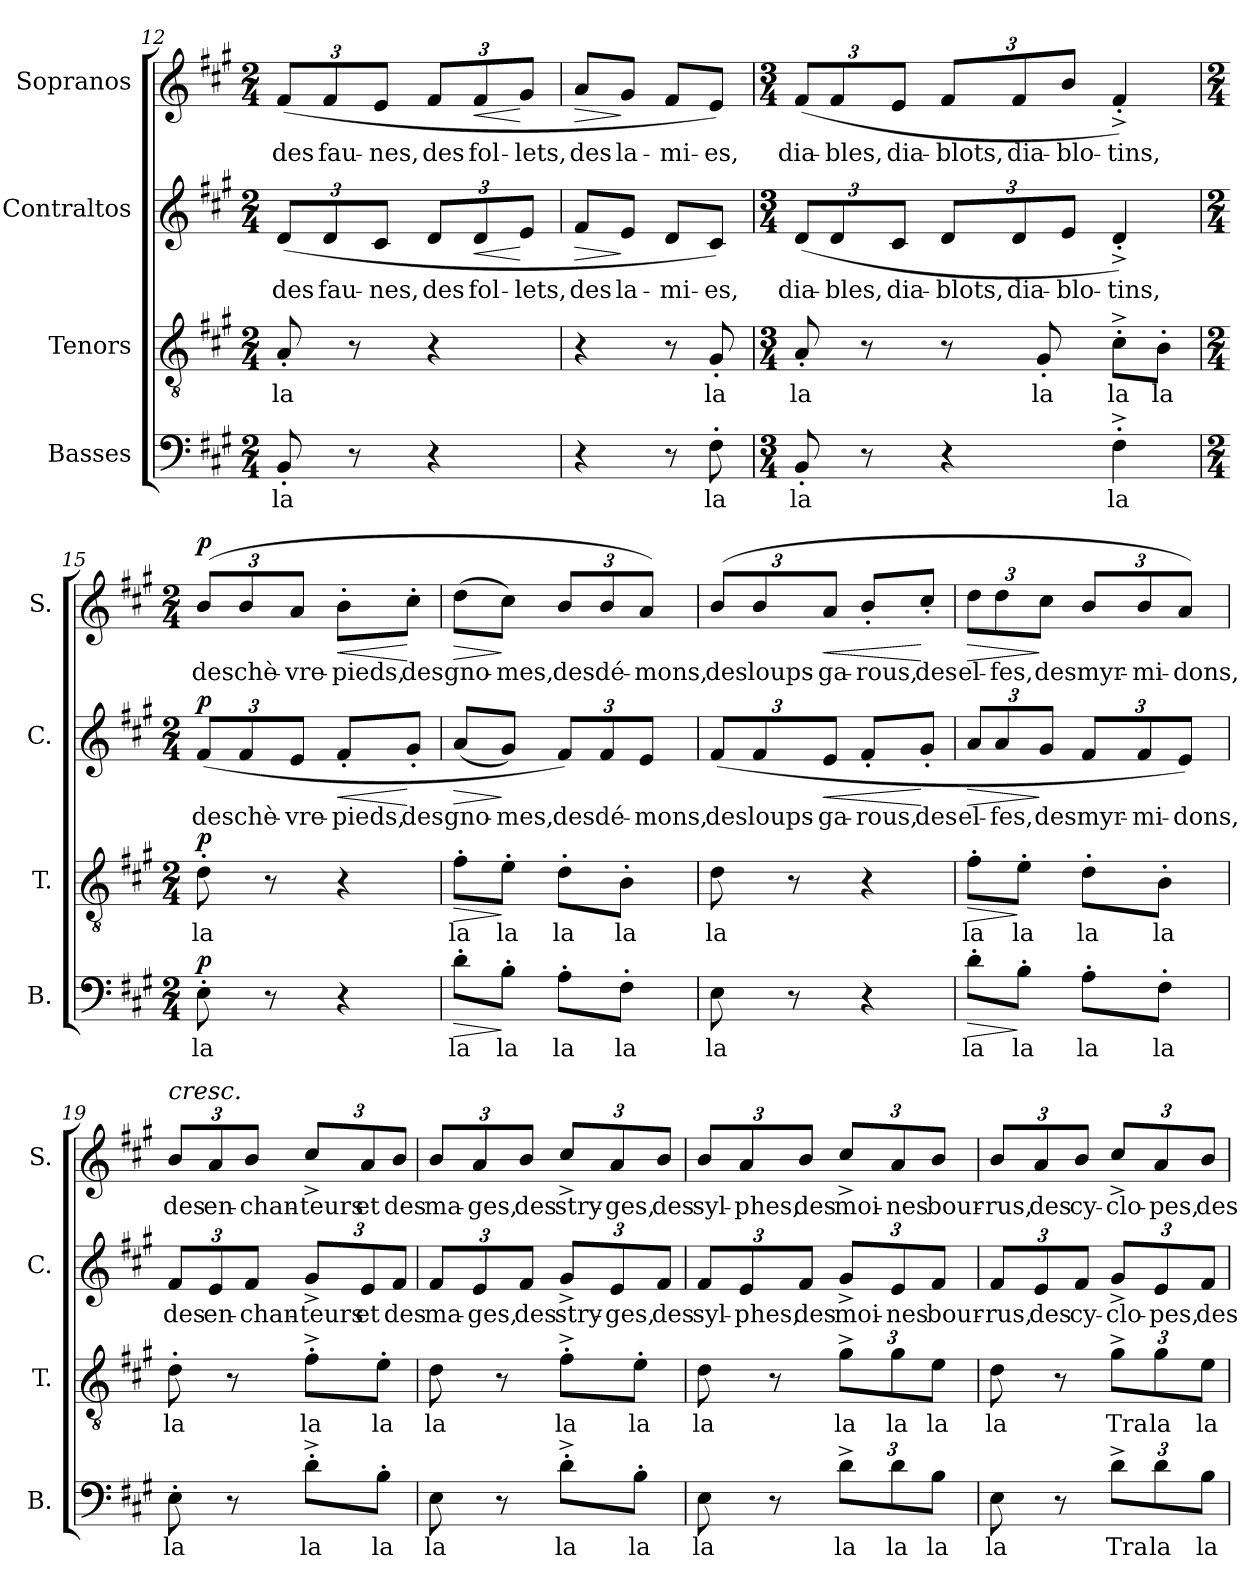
**kern	**text	**dynam	**kern	**text	**dynam	**kern	**text	**dynam	**kern	**text	**dynam
*part4	*part4	*part4	*part3	*part3	*part3	*part2	*part2	*part2	*part1	*part1	*part1
*staff4	*staff4	*staff4	*staff3	*staff3	*staff3	*staff2	*staff2	*staff2	*staff1	*staff1	*staff1
*I"Basses	*	*	*I"Tenors	*	*	*I"Contraltos	*	*	*I"Sopranos	*	*
*I'B.	*	*	*I'T.	*	*	*I'C.	*	*	*I'S.	*	*
!!LO:PB:g=z
*clefF4	*	*	*clefGv2	*	*	*clefG2	*	*	*clefG2	*	*
*	*	*	*ITrd7c12	*	*	*	*	*	*	*	*
*k[f#c#g#]	*	*	*k[f#c#g#]	*	*	*k[f#c#g#]	*	*	*k[f#c#g#]	*	*
*A:	*	*	*A:	*	*	*A:	*	*	*A:	*	*
*M2/4	*	*	*M2/4	*	*	*M2/4	*	*	*M2/4	*	*
=12	=12	=12	=12	=12	=12	=12	=12	=12	=12	=12	=12
!	!LO:LY:b	!	!	!LO:LY:b	!	!	!	!	!	!	!
*	*	*	*	*	*	*Xbrackettup	*	*	*	*	*
!	!	!	!	!	!	!	!LO:LY:b	!	!	!	!
*	*	*	*	*	*	*	*	*	*Xbrackettup	*	*
!	!	!	!	!	!	!	!	!	!	!LO:LY:b	!
8BB'/	la	.	8AA'/	la	.	(>12d/L	des	.	(>12f#/L	des	.
!	!	!	!	!	!	!	!LO:LY:b	!	!	!LO:LY:b	!
.	.	.	.	.	.	12d/	fau-	.	12f#/	fau-	.
8r	.	.	8r	.	.	.	.	.	.	.	.
!	!	!	!	!	!	!	!LO:LY:b	!	!	!LO:LY:b	!
.	.	.	.	.	.	12c#/J	-nes,	.	12e/J	-nes,	.
!	!	!	!	!	!	!	!LO:LY:b	!	!	!LO:LY:b	!
4r	.	.	4r	.	.	12d/L	des	.	12f#/L	des	.
!	!	!	!	!	!	!	!LO:LY:b	!LO:HP:b	!	!LO:LY:b	!LO:HP:b
.	.	.	.	.	.	12d/	fol-	<	12f#/	fol-	<
!	!	!	!	!	!	!	!LO:LY:b	!	!	!LO:LY:b	!
.	.	.	.	.	.	12e/J	-lets,	[	12g#/J	-lets,	[
=13	=13	=13	=13	=13	=13	=13	=13	=13	=13	=13	=13
!	!	!	!	!	!	!	!LO:LY:b	!LO:HP:b	!	!LO:LY:b	!LO:HP:b
4r	.	.	4r	.	.	8f#/L	des	>	8a/L	des	>
!	!	!	!	!	!	!	!LO:LY:b	!	!	!LO:LY:b	!
.	.	.	.	.	.	8e/J	la-	]	8g#/J	la-	]
!	!	!	!	!	!	!	!LO:LY:b	!	!	!LO:LY:b	!
8r	.	.	8r	.	.	8d/L	-mi-	.	8f#/L	-mi-	.
!	!LO:LY:b	!	!	!LO:LY:b	!	!	!LO:LY:b	!	!	!LO:LY:b	!
8F#'\	la	.	8GG#'/	la	.	8c#/J)	-es,	.	8e/J)	-es,	.
=14	=14	=14	=14	=14	=14	=14	=14	=14	=14	=14	=14
*M3/4	*	*	*M3/4	*	*	*M3/4	*	*	*M3/4	*	*
!	!LO:LY:b	!	!	!LO:LY:b	!	!	!LO:LY:b	!	!	!LO:LY:b	!
8BB'/	la	.	8AA'/	la	.	(<12d/L	dia-	.	(<12f#/L	dia-	.
!	!	!	!	!	!	!	!LO:LY:b	!	!	!LO:LY:b	!
.	.	.	.	.	.	12d/	-bles,	.	12f#/	-bles,	.
8r	.	.	8r	.	.	.	.	.	.	.	.
!	!	!	!	!	!	!	!LO:LY:b	!	!	!LO:LY:b	!
.	.	.	.	.	.	12c#/J	dia-	.	12e/J	dia-	.
!	!	!	!	!	!	!	!LO:LY:b	!	!	!LO:LY:b	!
4r	.	.	8r	.	.	12d/L	-blots,	.	12f#/L	-blots,	.
!	!	!	!	!	!	!	!LO:LY:b	!	!	!LO:LY:b	!
.	.	.	.	.	.	12d/	dia-	.	12f#/	dia-	.
!	!	!	!	!LO:LY:b	!	!	!	!	!	!	!
.	.	.	8GG#'/	la	.	.	.	.	.	.	.
!	!	!	!	!	!	!	!LO:LY:b	!	!	!LO:LY:b	!
.	.	.	.	.	.	12e/J	-blo-	.	12b/J	-blo-	.
!	!LO:LY:b	!	!	!LO:LY:b	!	!	!LO:LY:b	!	!	!LO:LY:b	!
4F#'^\	la	.	8C#'^\L	la	.	4d'^/)	-tins,	.	4f#'^/)	-tins,	.
!	!	!	!	!LO:LY:b	!	!	!	!	!	!	!
.	.	.	8BB'\J	la	.	.	.	.	.	.	.
!!LO:LB:g=z
=15	=15	=15	=15	=15	=15	=15	=15	=15	=15	=15	=15
*M2/4	*	*	*M2/4	*	*	*M2/4	*	*	*M2/4	*	*
!	!LO:LY:b	!LO:DY:b	!	!LO:LY:b	!LO:DY:b	!	!LO:LY:b	!LO:DY:b	!	!LO:LY:b	!LO:DY:b
8E'\	la	p	8D'\	la	p	(>12f#/L	des	p	(>12b/L	des	p
!	!	!	!	!	!	!	!LO:LY:b	!	!	!LO:LY:b	!
.	.	.	.	.	.	12f#/	chè-	.	12b/	chè-	.
8r	.	.	8r	.	.	.	.	.	.	.	.
!	!	!	!	!	!	!	!LO:LY:b	!	!	!LO:LY:b	!
.	.	.	.	.	.	12e/J	-vre-	.	12a/J	-vre-	.
!	!	!	!	!	!	!	!LO:LY:b	!LO:HP:b	!	!LO:LY:b	!LO:HP:b
4r	.	.	4r	.	.	8f#'/L	-pieds,	<	8b'\L	-pieds,	<
!	!	!	!	!	!	!	!LO:LY:b	!	!	!LO:LY:b	!
.	.	.	.	.	.	8g#'/J	des	[	8cc#'\J	des	[
=16	=16	=16	=16	=16	=16	=16	=16	=16	=16	=16	=16
!	!LO:LY:b	!LO:HP:b	!	!LO:LY:b	!LO:HP:b	!	!LO:LY:b	!LO:HP:b	!	!LO:LY:b	!LO:HP:b
8d'\L	la	>	8F#'\L	la	>	(<8a/L	gno-	>	(>8dd\L	gno-	>
!	!LO:LY:b	!	!	!LO:LY:b	!	!	!LO:LY:b	!	!	!LO:LY:b	!
8B'\J	la	]	8E'\J	la	]	8g#/J)	-mes,	]	8cc#\J)	-mes,	]
!	!LO:LY:b	!	!	!LO:LY:b	!	!	!LO:LY:b	!	!	!LO:LY:b	!
8A'\L	la	.	8D'\L	la	.	12f#/L)	des	.	12b/L	des	.
!	!	!	!	!	!	!	!LO:LY:b	!	!	!LO:LY:b	!
.	.	.	.	.	.	12f#/	dé-	.	12b/	dé-	.
!	!LO:LY:b	!	!	!LO:LY:b	!	!	!	!	!	!	!
8F#'\J	la	.	8BB'\J	la	.	.	.	.	.	.	.
!	!	!	!	!	!	!	!LO:LY:b	!	!	!LO:LY:b	!
.	.	.	.	.	.	12e/J	-mons,	.	12a/J)	-mons,	.
=17	=17	=17	=17	=17	=17	=17	=17	=17	=17	=17	=17
!	!LO:LY:b	!	!	!LO:LY:b	!	!	!LO:LY:b	!	!	!LO:LY:b	!
8E\	la	.	8D\	la	.	(>12f#/L	des	.	(>12b/L	des	.
!	!	!	!	!	!	!	!LO:LY:b	!	!	!LO:LY:b	!
.	.	.	.	.	.	12f#/	loups-	.	12b/	loups-	.
8r	.	.	8r	.	.	.	.	.	.	.	.
!	!	!	!	!	!	!	!LO:LY:b	!LO:HP:b	!	!LO:LY:b	!LO:HP:b
.	.	.	.	.	.	12e/J	-ga-	<	12a/J	-ga-	<
!	!	!	!	!	!	!	!LO:LY:b	!	!	!LO:LY:b	!
4r	.	.	4r	.	.	8f#'/L	-rous,	.	8b'/L	-rous,	.
!	!	!	!	!	!	!	!LO:LY:b	!	!	!LO:LY:b	!
.	.	.	.	.	.	8g#'/J	des	[	8cc#'/J	des	[
=18	=18	=18	=18	=18	=18	=18	=18	=18	=18	=18	=18
!	!LO:LY:b	!LO:HP:b	!	!LO:LY:b	!LO:HP:b	!	!LO:LY:b	!LO:HP:b	!	!LO:LY:b	!LO:HP:b
8d'\L	la	>	8F#'\L	la	>	12a/L	el-	>	12dd\L	el-	>
!	!	!	!	!	!	!	!LO:LY:b	!	!	!LO:LY:b	!
.	.	.	.	.	.	12a/	-fes,	.	12dd\	-fes,	.
!	!LO:LY:b	!	!	!LO:LY:b	!	!	!	!	!	!	!
8B'\J	la	]	8E'\J	la	]	.	.	.	.	.	.
!	!	!	!	!	!	!	!LO:LY:b	!	!	!LO:LY:b	!
.	.	.	.	.	.	12g#/J	des	]	12cc#\J	des	]
!	!LO:LY:b	!	!	!LO:LY:b	!	!	!LO:LY:b	!	!	!LO:LY:b	!
8A'\L	la	.	8D'\L	la	.	12f#/L	myr-	.	12b/L	myr-	.
!	!	!	!	!	!	!	!LO:LY:b	!	!	!LO:LY:b	!
.	.	.	.	.	.	12f#/	-mi-	.	12b/	-mi-	.
!	!LO:LY:b	!	!	!LO:LY:b	!	!	!	!	!	!	!
8F#'\J	la	.	8BB'\J	la	.	.	.	.	.	.	.
!	!	!	!	!	!	!	!LO:LY:b	!	!	!LO:LY:b	!
.	.	.	.	.	.	12e/J)	-dons,	.	12a/J)	-dons,	.
!!LO:PB:g=z
=19	=19	=19	=19	=19	=19	=19	=19	=19	=19	=19	=19
!	!	!	!	!	!	!	!	!	!LO:TX:a:i:t=cresc.	!	!
!	!LO:LY:b	!	!	!LO:LY:b	!	!	!LO:LY:b	!	!	!LO:LY:b	!
8E'\	la	.	8D'\	la	.	12f#/L	des	.	12b/L	des	.
!	!	!	!	!	!	!	!LO:LY:b	!	!	!LO:LY:b	!
.	.	.	.	.	.	12e/	en-	.	12a/	en-	.
8r	.	.	8r	.	.	.	.	.	.	.	.
!	!	!	!	!	!	!	!LO:LY:b	!	!	!LO:LY:b	!
.	.	.	.	.	.	12f#/J	-chan-	.	12b/J	-chan-	.
!	!LO:LY:b	!	!	!LO:LY:b	!	!	!LO:LY:b	!	!	!LO:LY:b	!
8d'^\L	la	.	8F#'^\L	la	.	12g#^/L	-teurs	.	12cc#^/L	-teurs	.
!	!	!	!	!	!	!	!LO:LY:b	!	!	!LO:LY:b	!
.	.	.	.	.	.	12e/	et	.	12a/	et	.
!	!LO:LY:b	!	!	!LO:LY:b	!	!	!	!	!	!	!
8B'\J	la	.	8E'\J	la	.	.	.	.	.	.	.
!	!	!	!	!	!	!	!LO:LY:b	!	!	!LO:LY:b	!
.	.	.	.	.	.	12f#/J	des	.	12b/J	des	.
=20	=20	=20	=20	=20	=20	=20	=20	=20	=20	=20	=20
!	!LO:LY:b	!	!	!LO:LY:b	!	!	!LO:LY:b	!	!	!LO:LY:b	!
8E\	la	.	8D\	la	.	12f#/L	ma-	.	12b/L	ma-	.
!	!	!	!	!	!	!	!LO:LY:b	!	!	!LO:LY:b	!
.	.	.	.	.	.	12e/	-ges,	.	12a/	-ges,	.
8r	.	.	8r	.	.	.	.	.	.	.	.
!	!	!	!	!	!	!	!LO:LY:b	!	!	!LO:LY:b	!
.	.	.	.	.	.	12f#/J	des	.	12b/J	des	.
!	!LO:LY:b	!	!	!LO:LY:b	!	!	!LO:LY:b	!	!	!LO:LY:b	!
8d'^\L	la	.	8F#'^\L	la	.	12g#^/L	stry-	.	12cc#^/L	stry-	.
!	!	!	!	!	!	!	!LO:LY:b	!	!	!LO:LY:b	!
.	.	.	.	.	.	12e/	-ges,	.	12a/	-ges,	.
!	!LO:LY:b	!	!	!LO:LY:b	!	!	!	!	!	!	!
8B'\J	la	.	8E'\J	la	.	.	.	.	.	.	.
!	!	!	!	!	!	!	!LO:LY:b	!	!	!LO:LY:b	!
.	.	.	.	.	.	12f#/J	des	.	12b/J	des	.
=21	=21	=21	=21	=21	=21	=21	=21	=21	=21	=21	=21
!	!LO:LY:b	!	!	!LO:LY:b	!	!	!LO:LY:b	!	!	!LO:LY:b	!
8E\	la	.	8D\	la	.	12f#/L	syl-	.	12b/L	syl-	.
!	!	!	!	!	!	!	!LO:LY:b	!	!	!LO:LY:b	!
.	.	.	.	.	.	12e/	-phes,	.	12a/	-phes,	.
8r	.	.	8r	.	.	.	.	.	.	.	.
!	!	!	!	!	!	!	!LO:LY:b	!	!	!LO:LY:b	!
.	.	.	.	.	.	12f#/J	des	.	12b/J	des	.
*Xbrackettup	*	*	*	*	*	*	*	*	*	*	*
!	!LO:LY:b	!	!	!	!	!	!	!	!	!	!
*	*	*	*Xbrackettup	*	*	*	*	*	*	*	*
!	!	!	!	!LO:LY:b	!	!	!LO:LY:b	!	!	!LO:LY:b	!
12d^\L	la	.	12G#^\L	la	.	12g#^/L	moi-	.	12cc#^/L	moi-	.
!	!LO:LY:b	!	!	!LO:LY:b	!	!	!LO:LY:b	!	!	!LO:LY:b	!
12d\	la	.	12G#\	la	.	12e/	-nes	.	12a/	-nes	.
!	!LO:LY:b	!	!	!LO:LY:b	!	!	!LO:LY:b	!	!	!LO:LY:b	!
12B\J	la	.	12E\J	la	.	12f#/J	bour-	.	12b/J	bour-	.
!!LO:PB:g=z
=22	=22	=22	=22	=22	=22	=22	=22	=22	=22	=22	=22
!	!LO:LY:b	!	!	!LO:LY:b	!	!	!LO:LY:b	!	!	!LO:LY:b	!
8E\	la	.	8D\	la	.	12f#/L	-rus,	.	12b/L	-rus,	.
!	!	!	!	!	!	!	!LO:LY:b	!	!	!LO:LY:b	!
.	.	.	.	.	.	12e/	des	.	12a/	des	.
8r	.	.	8r	.	.	.	.	.	.	.	.
!	!	!	!	!	!	!	!LO:LY:b	!	!	!LO:LY:b	!
.	.	.	.	.	.	12f#/J	cy-	.	12b/J	cy-	.
!	!LO:LY:b	!	!	!LO:LY:b	!	!	!LO:LY:b	!	!	!LO:LY:b	!
12d^\L	Tra	.	12G#^\L	Tra	.	12g#^/L	-clo-	.	12cc#^/L	-clo-	.
!	!LO:LY:b	!	!	!LO:LY:b	!	!	!LO:LY:b	!	!	!LO:LY:b	!
12d\	la	.	12G#\	la	.	12e/	-pes,	.	12a/	-pes,	.
!	!LO:LY:b	!	!	!LO:LY:b	!	!	!LO:LY:b	!	!	!LO:LY:b	!
12B\J	la	.	12E\J	la	.	12f#/J	des	.	12b/J	des	.
=	=	=	=	=	=	=	=	=	=	=	=
*-	*-	*-	*-	*-	*-	*-	*-	*-	*-	*-	*-
